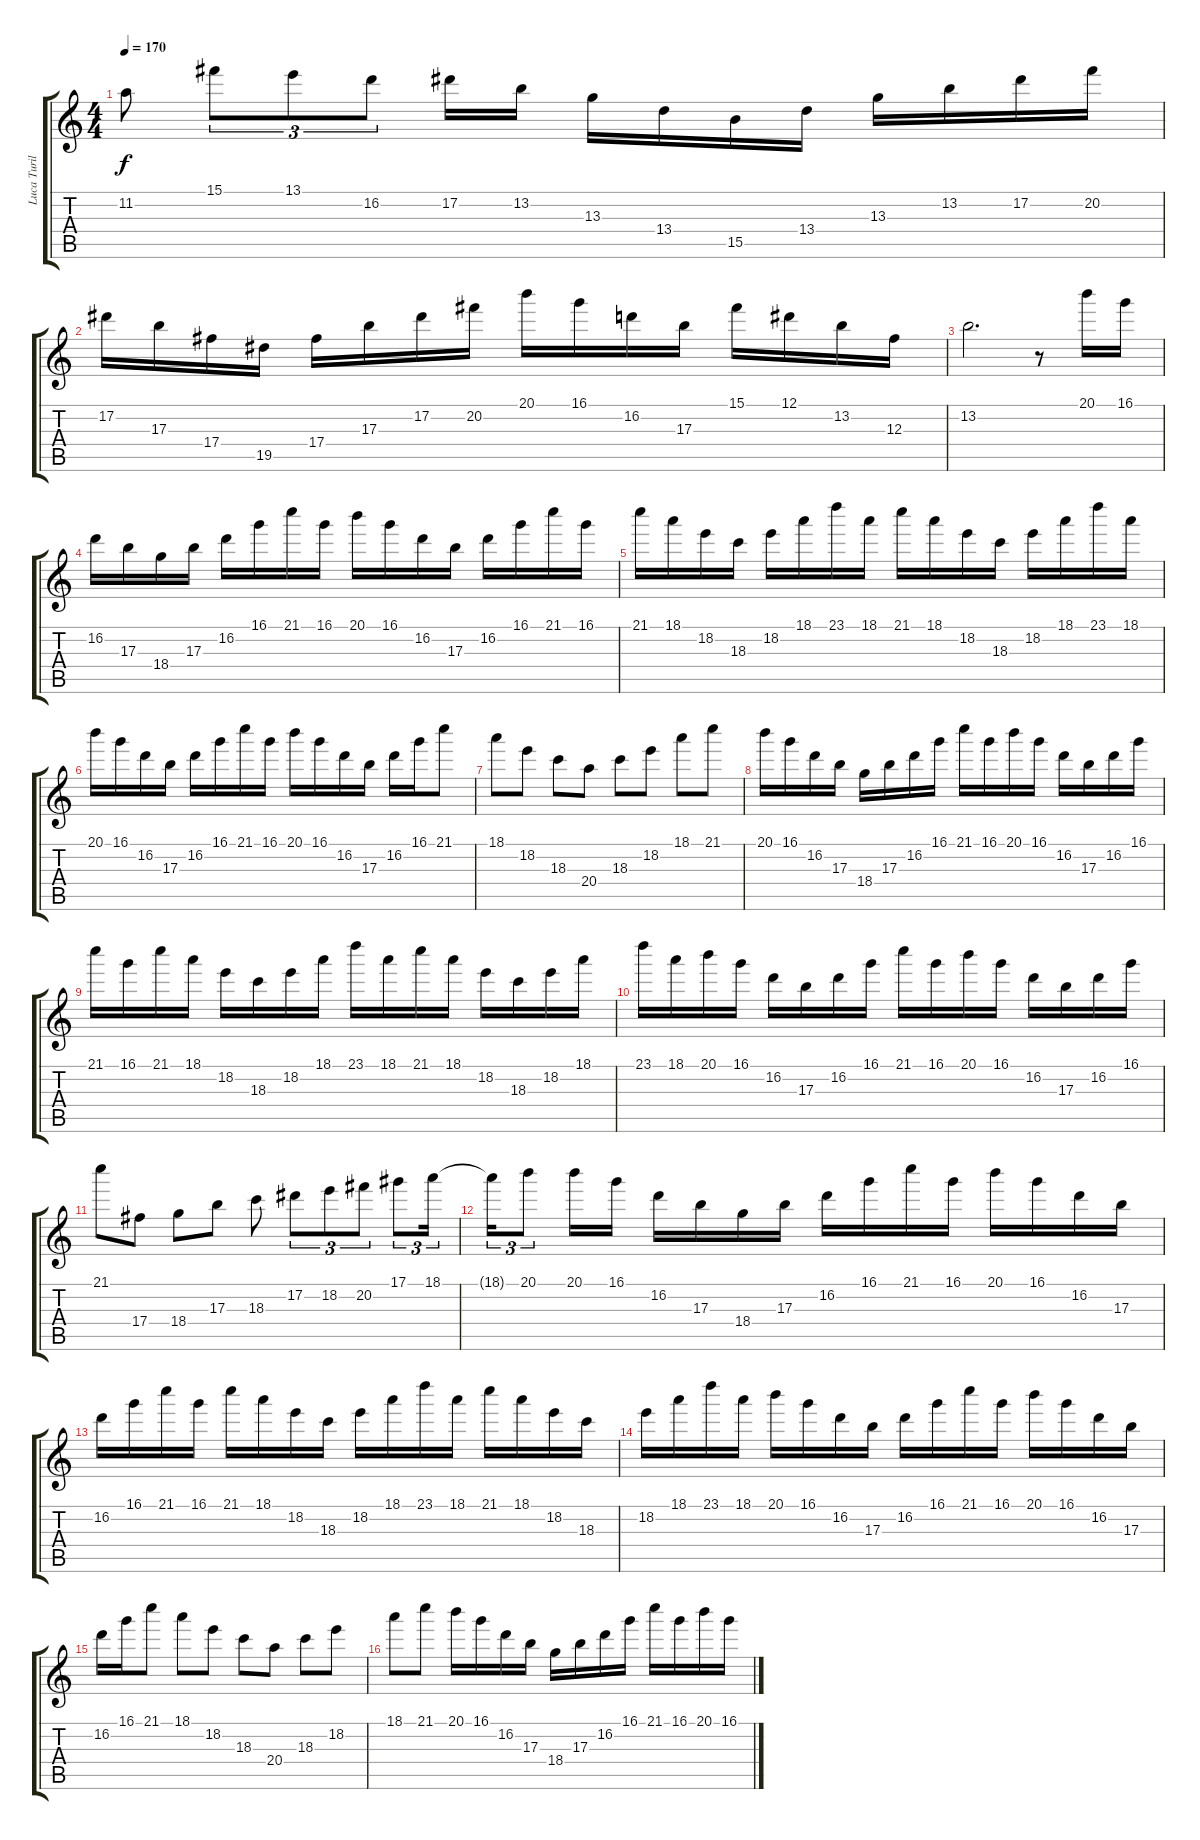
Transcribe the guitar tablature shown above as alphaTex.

\track ("Luca Turilli" "Luca Turil") {instrument overdrivenguitar}
\staff {score tabs}
\tuning (Eb4 Bb3 Gb3 Db3 Ab2 Eb2) {hide}
\ts (4 4)
\tempo 170
\clef g2
\ks c
11.2{t}.8{dy f} 15.1.8{tu (3 2)} 13.1.8{tu (3 2)} 16.2.8{tu (3 2)} 17.2.16 13.2.16 13.3.16 13.4.16 15.5.16 13.4.16 13.3.16 13.2.16 17.2.16 20.2.16 |
17.2.16 17.3.16 17.4.16 19.5.16 17.4.16 17.3.16 17.2.16 20.2.16 20.1.16 16.1.16 16.2.16 17.3.16 15.1.16 12.1.16 13.2.16 12.3.16 |
13.2.2{d} r.8 20.1.16 16.1.16 |
16.2.16 17.3.16 18.4.16 17.3.16 16.2.16 16.1.16 21.1.16 16.1.16 20.1.16 16.1.16 16.2.16 17.3.16 16.2.16 16.1.16 21.1.16 16.1.16 |
21.1.16 18.1.16 18.2.16 18.3.16 18.2.16 18.1.16 23.1.16 18.1.16 21.1.16 18.1.16 18.2.16 18.3.16 18.2.16 18.1.16 23.1.16 18.1.16 |
20.1.16 16.1.16 16.2.16 17.3.16 16.2.16 16.1.16 21.1.16 16.1.16 20.1.16 16.1.16 16.2.16 17.3.16 16.2.16 16.1.16 21.1.8 |
18.1.8 18.2.8 18.3.8 20.4.8 18.3.8 18.2.8 18.1.8 21.1.8 |
20.1.16 16.1.16 16.2.16 17.3.16 18.4.16 17.3.16 16.2.16 16.1.16 21.1.16 16.1.16 20.1.16 16.1.16 16.2.16 17.3.16 16.2.16 16.1.16 |
21.1.16 16.1.16 21.1.16 18.1.16 18.2.16 18.3.16 18.2.16 18.1.16 23.1.16 18.1.16 21.1.16 18.1.16 18.2.16 18.3.16 18.2.16 18.1.16 |
23.1.16 18.1.16 20.1.16 16.1.16 16.2.16 17.3.16 16.2.16 16.1.16 21.1.16 16.1.16 20.1.16 16.1.16 16.2.16 17.3.16 16.2.16 16.1.16 |
21.1.8 17.4.8 18.4.8 17.3.8 18.3.8 17.2.8{tu (3 2)} 18.2.8{tu (3 2)} 20.2.8{tu (3 2)} 17.1.8{tu (3 2)} 18.1.16{tu (3 2)} |
18.1{t}.16{tu (3 2)} 20.1.8{tu (3 2)} 20.1.16 16.1.16 16.2.16 17.3.16 18.4.16 17.3.16 16.2.16 16.1.16 21.1.16 16.1.16 20.1.16 16.1.16 16.2.16 17.3.16 |
16.2.16 16.1.16 21.1.16 16.1.16 21.1.16 18.1.16 18.2.16 18.3.16 18.2.16 18.1.16 23.1.16 18.1.16 21.1.16 18.1.16 18.2.16 18.3.16 |
18.2.16 18.1.16 23.1.16 18.1.16 20.1.16 16.1.16 16.2.16 17.3.16 16.2.16 16.1.16 21.1.16 16.1.16 20.1.16 16.1.16 16.2.16 17.3.16 |
16.2.16 16.1.16 21.1.8 18.1.8 18.2.8 18.3.8 20.4.8 18.3.8 18.2.8 |
18.1.8 21.1.8 20.1.16 16.1.16 16.2.16 17.3.16 18.4.16 17.3.16 16.2.16 16.1.16 21.1.16 16.1.16 20.1.16 16.1.16
